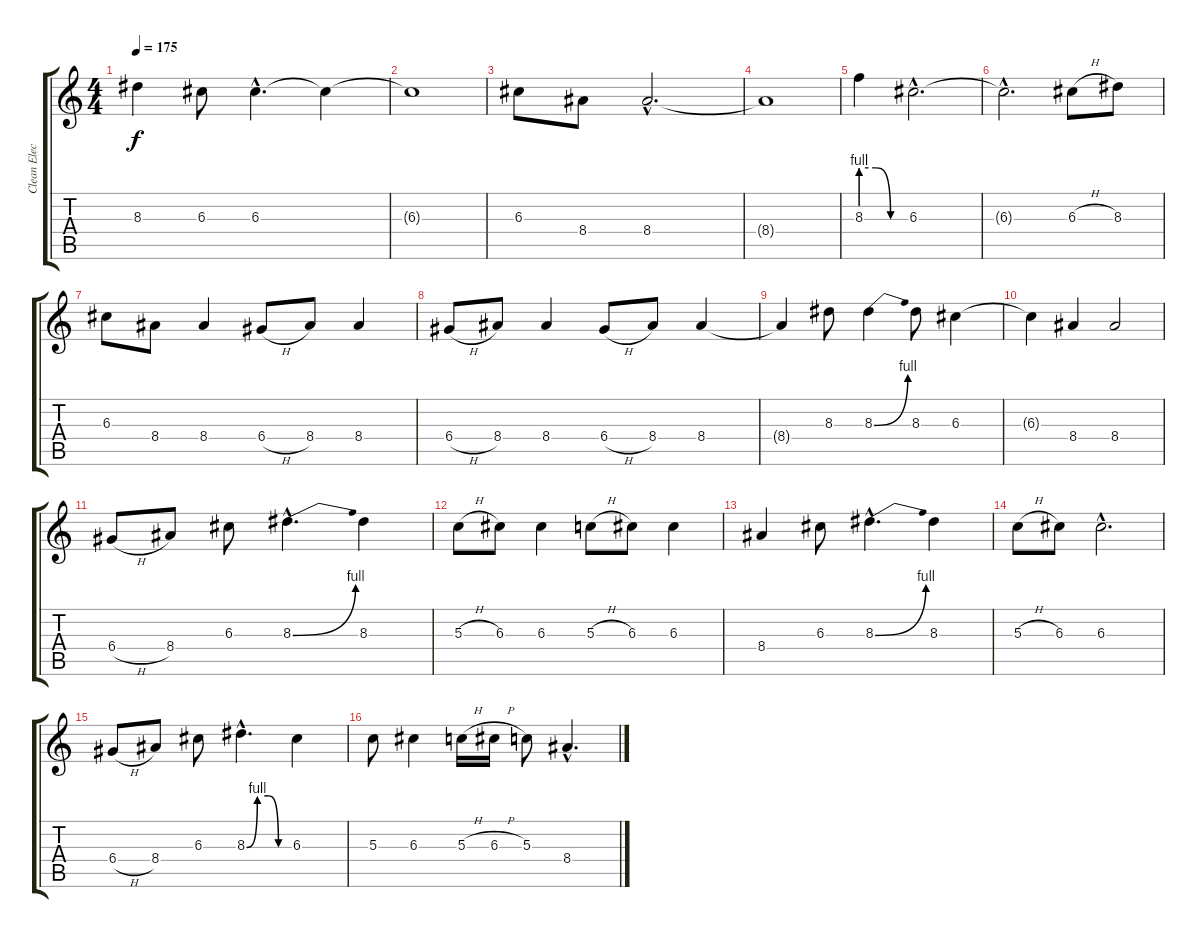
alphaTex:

\track ("Clean Electric" "Clean Elec") {instrument electricguitarclean}
\staff {score tabs}
\tuning (E4 B3 G3 D3 A2 E2) {hide}
\ts (4 4)
\tempo 175
\clef g2
\ks c
8.3.4{dy f} 6.3.8 6.3{hac}.4{d} 6.3{t}.4 |
6.3{t}.1 |
6.3.8 8.4.8 8.4{hac}.2{d} |
8.4{t}.1 |
8.3{be (custom 0 4 20 4 40 0 60 0)}.4 6.3{hac}.2{d} |
6.3{hac t}.2{d} 6.3{h}.8 8.3.8 |
6.3.8 8.4.8 8.4.4 6.4{h}.8 8.4.8 8.4.4 |
6.4{h}.8 8.4.8 8.4.4 6.4{h}.8 8.4.8 8.4.4 |
8.4{t}.4 8.3.8 8.3{be (bend 0 0 60 4)}.4 8.3.8 6.3.4 |
6.3{t}.4 8.4.4 8.4.2 |
6.4{h}.8 8.4.8 6.3.8 8.3{be (bend 0 0 60 4) hac}.4{d} 8.3.4 |
5.3{h}.8 6.3.8 6.3.4 5.3{h}.8 6.3.8 6.3.4 |
8.4.4 6.3.8 8.3{be (bend 0 0 60 4) hac}.4{d} 8.3.4 |
5.3{h}.8 6.3.8 6.3{hac}.2{d} |
6.4{h}.8 8.4.8 6.3.8 8.3{be (custom 0 0 15 4 30 4 45 0 60 0) hac}.4{d} 6.3.4 |
5.3.8 6.3.4 5.3{h}.16 6.3{h}.16 5.3.8 8.4{hac}.4{d}
